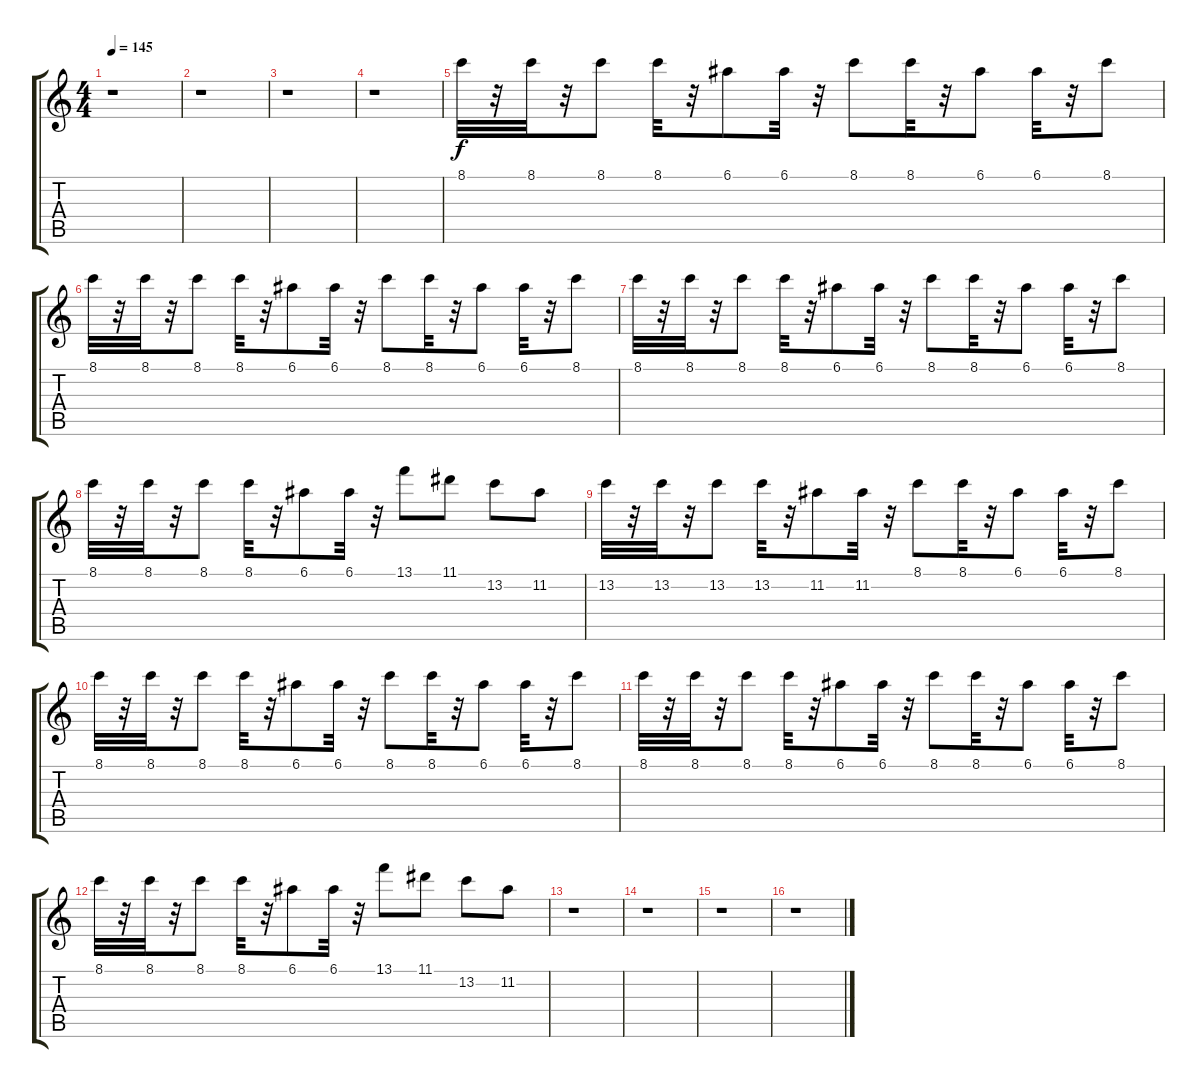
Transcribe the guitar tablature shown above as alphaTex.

\track "" {instrument distortionguitar}
\staff {score tabs}
\tuning (E4 B3 G3 D3 A2 E2) {hide}
\ts (4 4)
\tempo 145
\clef g2
\ks c
r.1{dy f} |
r.1 |
r.1 |
r.1 |
8.1.32 r.32 8.1.32 r.32 8.1.8 8.1.32 r.32 6.1.8 6.1.32 r.32 8.1.8 8.1.32 r.32 6.1.8 6.1.32 r.32 8.1.8 |
8.1.32 r.32 8.1.32 r.32 8.1.8 8.1.32 r.32 6.1.8 6.1.32 r.32 8.1.8 8.1.32 r.32 6.1.8 6.1.32 r.32 8.1.8 |
8.1.32 r.32 8.1.32 r.32 8.1.8 8.1.32 r.32 6.1.8 6.1.32 r.32 8.1.8 8.1.32 r.32 6.1.8 6.1.32 r.32 8.1.8 |
8.1.32 r.32 8.1.32 r.32 8.1.8 8.1.32 r.32 6.1.8 6.1.32 r.32 13.1.8 11.1.8 13.2.8 11.2.8 |
13.2.32 r.32 13.2.32 r.32 13.2.8 13.2.32 r.32 11.2.8 11.2.32 r.32 8.1.8 8.1.32 r.32 6.1.8 6.1.32 r.32 8.1.8 |
8.1.32 r.32 8.1.32 r.32 8.1.8 8.1.32 r.32 6.1.8 6.1.32 r.32 8.1.8 8.1.32 r.32 6.1.8 6.1.32 r.32 8.1.8 |
8.1.32 r.32 8.1.32 r.32 8.1.8 8.1.32 r.32 6.1.8 6.1.32 r.32 8.1.8 8.1.32 r.32 6.1.8 6.1.32 r.32 8.1.8 |
8.1.32 r.32 8.1.32 r.32 8.1.8 8.1.32 r.32 6.1.8 6.1.32 r.32 13.1.8 11.1.8 13.2.8 11.2.8 |
r.1 |
r.1 |
r.1 |
r.1
